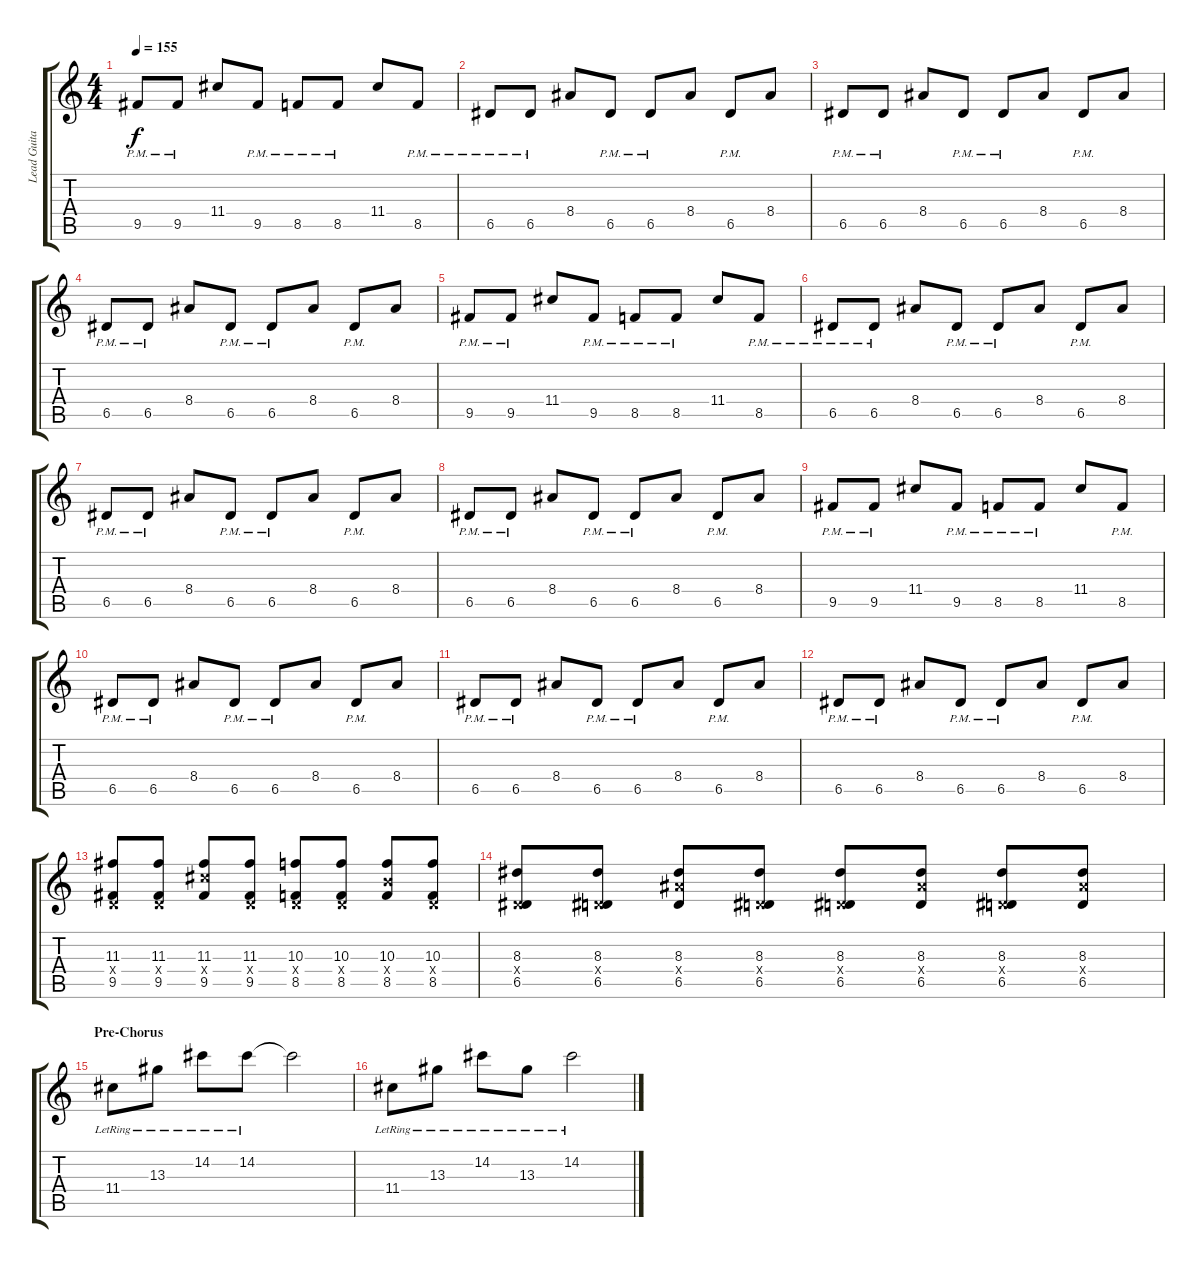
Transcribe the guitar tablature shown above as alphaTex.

\track ("Lead Guitar II" "Lead Guita") {instrument distortionguitar}
\staff {score tabs}
\tuning (E4 B3 G3 D3 A2 E2) {hide}
\ts (4 4)
\tempo 155
\clef g2
\ks c
9.5{pm}.8{dy f} 9.5{pm}.8 11.4.8 9.5{pm}.8 8.5{pm}.8 8.5{pm}.8 11.4.8 8.5{pm}.8 |
6.5{pm}.8 6.5{pm}.8 8.4.8 6.5{pm}.8 6.5{pm}.8 8.4.8 6.5{pm}.8 8.4.8 |
6.5{pm}.8 6.5{pm}.8 8.4.8 6.5{pm}.8 6.5{pm}.8 8.4.8 6.5{pm}.8 8.4.8 |
6.5{pm}.8 6.5{pm}.8 8.4.8 6.5{pm}.8 6.5{pm}.8 8.4.8 6.5{pm}.8 8.4.8 |
9.5{pm}.8 9.5{pm}.8 11.4.8 9.5{pm}.8 8.5{pm}.8 8.5{pm}.8 11.4.8 8.5{pm}.8 |
6.5{pm}.8 6.5{pm}.8 8.4.8 6.5{pm}.8 6.5{pm}.8 8.4.8 6.5{pm}.8 8.4.8 |
6.5{pm}.8 6.5{pm}.8 8.4.8 6.5{pm}.8 6.5{pm}.8 8.4.8 6.5{pm}.8 8.4.8 |
6.5{pm}.8 6.5{pm}.8 8.4.8 6.5{pm}.8 6.5{pm}.8 8.4.8 6.5{pm}.8 8.4.8 |
9.5{pm}.8 9.5{pm}.8 11.4.8 9.5{pm}.8 8.5{pm}.8 8.5{pm}.8 11.4.8 8.5{pm}.8 |
6.5{pm}.8 6.5{pm}.8 8.4.8 6.5{pm}.8 6.5{pm}.8 8.4.8 6.5{pm}.8 8.4.8 |
6.5{pm}.8 6.5{pm}.8 8.4.8 6.5{pm}.8 6.5{pm}.8 8.4.8 6.5{pm}.8 8.4.8 |
6.5{pm}.8 6.5{pm}.8 8.4.8 6.5{pm}.8 6.5{pm}.8 8.4.8 6.5{pm}.8 8.4.8 |
(11.3 0.4{x} 9.5).8 (11.3 0.4{x} 9.5).8 (11.3 11.4{x} 9.5).8 (11.3 0.4{x} 9.5).8 (10.3 0.4{x} 8.5).8 (10.3 0.4{x} 8.5).8 (10.3 9.4{x} 8.5).8 (10.3 0.4{x} 8.5).8 |
(8.3 0.4{x} 6.5).8 (8.3 0.4{x} 6.5).8 (8.3 8.4{x} 6.5).8 (8.3 0.4{x} 6.5).8 (8.3 0.4{x} 6.5).8 (8.3 8.4{x} 6.5).8 (8.3 0.4{x} 6.5).8 (8.3 8.4{x} 6.5).8 |
\section ("" "Pre-Chorus")
11.4{lr}.8{volume 8 instrument electricguitarmuted} 13.3{lr}.8 14.2{lr}.8 14.2{lr}.8 14.2{t}.2 |
11.4{lr}.8 13.3{lr}.8 14.2{lr}.8 13.3{lr}.8 14.2{lr}.2
